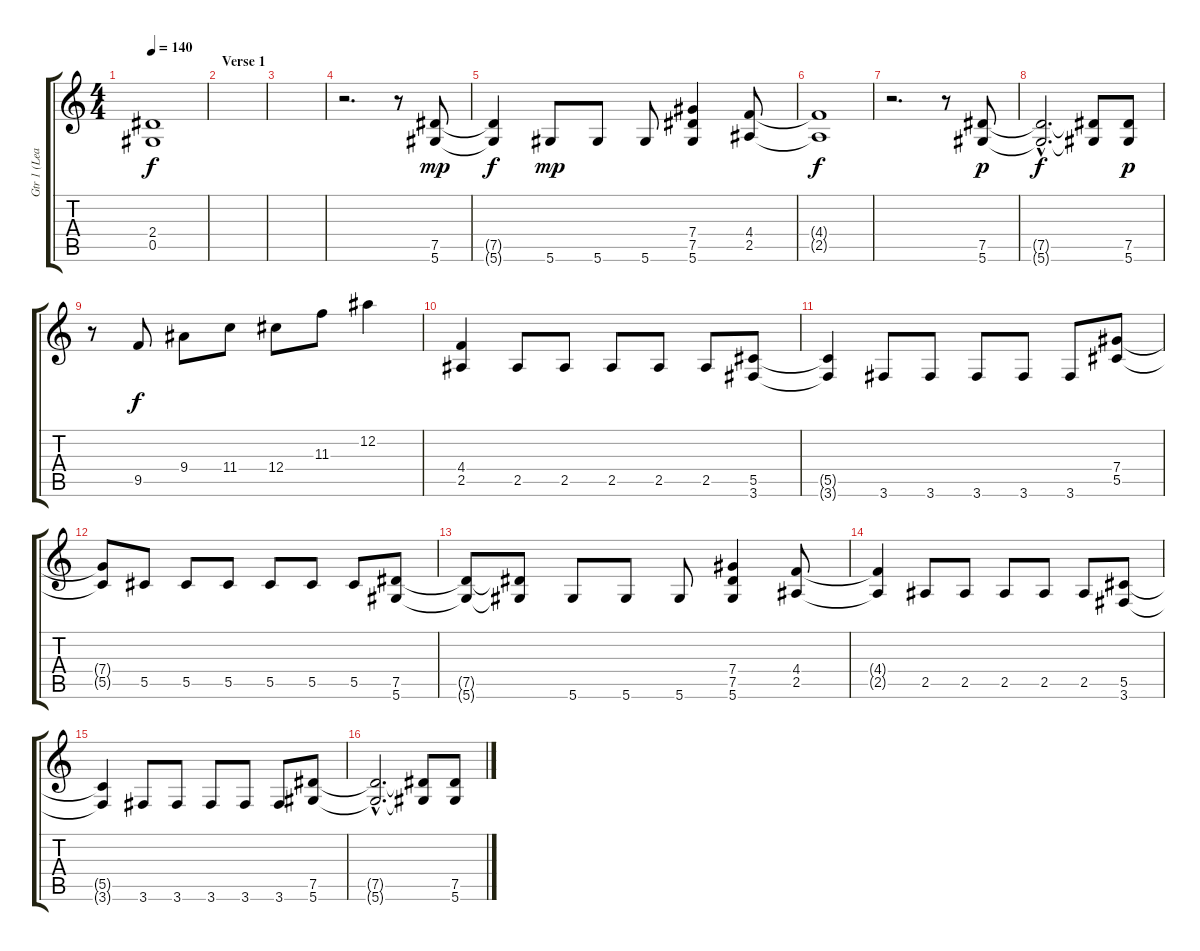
\track ("Gtr 1 (Lead)" "Gtr 1 (Lea") {instrument distortionguitar}
\staff {score tabs}
\tuning (Eb4 Bb3 Gb3 Db3 Ab2 Eb2) {hide}
\ts (4 4)
\tempo 140
\clef g2
\ks c
(2.4{t} 0.5{t}).1{dy f} |
\section ("" "Verse 1")
|
|
r.2{d} r.8 (7.5 5.6).8{dy mp} |
(7.5{t} 5.6{t}).4{dy f} 5.6.8{dy mp} 5.6.8 5.6.8 (7.4 7.5 5.6).4 (4.4 2.5).8 |
(4.4{t} 2.5{t}).1{dy f} |
r.2{d} r.8 (7.5 5.6).8{dy p} |
(7.5{hac t} 5.6{hac t}).2{d dy f} (7.5{t} 5.6{t}).8 (7.5 5.6).8{dy p} |
r.8 9.5.8{dy f} 9.4.8 11.4.8 12.4.8 11.3.8 12.2.4 |
(4.4 2.5).4 2.5.8 2.5.8 2.5.8 2.5.8 2.5.8 (5.5 3.6).8 |
(5.5{t} 3.6{t}).4 3.6.8 3.6.8 3.6.8 3.6.8 3.6.8 (7.4 5.5).8 |
(7.4{t} 5.5{t}).8 5.5.8 5.5.8 5.5.8 5.5.8 5.5.8 5.5.8 (7.5 5.6).8 |
(7.5{t} 5.6{t}).8 (7.5{t} 5.6{t}).8 5.6.8 5.6.8 5.6.8 (7.4 7.5 5.6).4 (4.4 2.5).8 |
(4.4{t} 2.5{t}).4 2.5.8 2.5.8 2.5.8 2.5.8 2.5.8 (5.5 3.6).8 |
(5.5{t} 3.6{t}).4 3.6.8 3.6.8 3.6.8 3.6.8 3.6.8 (7.5 5.6).8 |
(7.5{hac t} 5.6{hac t}).2{d} (7.5{t} 5.6{t}).8 (7.5 5.6).8
